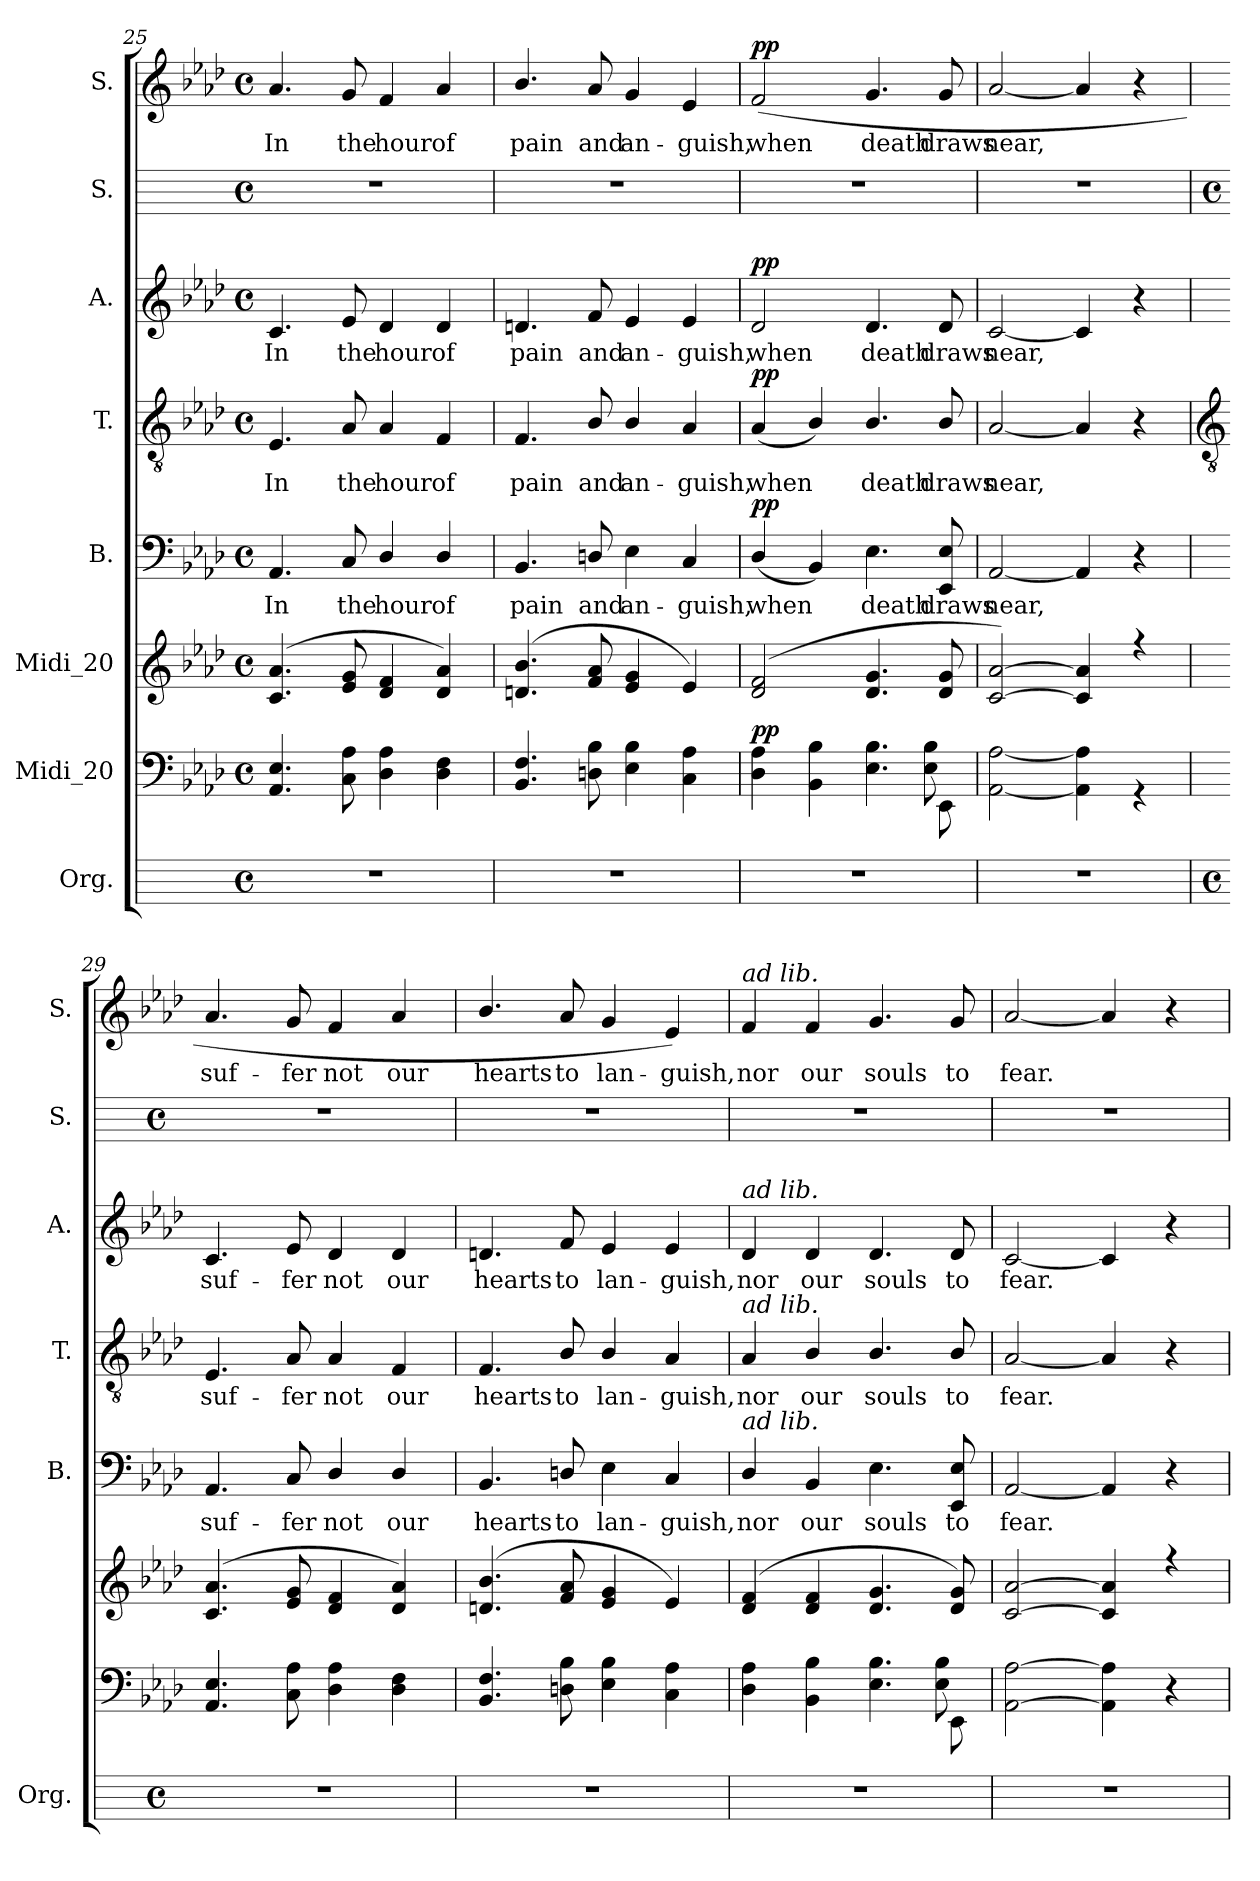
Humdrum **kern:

**kern	**kern	**dynam	**kern	**kern	**text	**dynam	**kern	**text	**dynam	**kern	**text	**dynam	**kern	**kern	**text	**dynam
*part8	*part7	*part7	*part6	*part5	*part5	*part5	*part4	*part4	*part4	*part3	*part3	*part3	*part2	*part1	*part1	*part1
*staff8	*staff7	*staff7	*staff6	*staff5	*staff5	*staff5	*staff4	*staff4	*staff4	*staff3	*staff3	*staff3	*staff2	*staff1	*staff1	*staff1
*I"Org.	*I"Midi_20	*	*I"Midi_20	*I"B.	*	*	*I"T.	*	*	*I"A.	*	*	*I"S.	*I"S.	*	*
*I'Org.	*	*	*	*I'B.	*	*	*I'T.	*	*	*I'A.	*	*	*I'S.	*I'S.	*	*
!!LO:LB:g=z
*	*clefF4	*	*clefG2	*clefF4	*	*	*clefGv2	*	*	*clefG2	*	*	*	*clefG2	*	*
*	*k[b-e-a-d-]	*	*k[b-e-a-d-]	*k[b-e-a-d-]	*	*	*k[b-e-a-d-]	*	*	*k[b-e-a-d-]	*	*	*	*k[b-e-a-d-]	*	*
*	*A-:	*	*A-:	*A-:	*	*	*A-:	*	*	*A-:	*	*	*	*A-:	*	*
*M4/4	*M4/4	*	*M4/4	*M4/4	*	*	*M4/4	*	*	*M4/4	*	*	*M4/4	*M4/4	*	*
*met(c)	*met(c)	*	*met(c)	*met(c)	*	*	*met(c)	*	*	*met(c)	*	*	*met(c)	*met(c)	*	*
=25	=25	=25	=25	=25	=25	=25	=25	=25	=25	=25	=25	=25	=25	=25	=25	=25
*	*^	*	*^	*	*	*	*	*	*	*	*	*	*	*	*	*
*	*	*^	*	*	*	*	*	*	*	*	*	*	*	*	*	*	*	*
!	!	!	!	!	!	!	!	!LO:LY:b	!	!	!LO:LY:b	!	!	!LO:LY:b	!	!	!	!LO:LY:b	!
1r	1ryy	1ryy	4.AA-/ 4.E-/	.	(>4.c/ 4.a-/	1ryy	4.AA-	In	.	4.E-	In	.	4.c	In	.	1r	4.a-	In	.
!	!	!	!	!	!	!	!	!LO:LY:b	!	!	!LO:LY:b	!	!	!LO:LY:b	!	!	!	!LO:LY:b	!
.	.	.	8C\ 8A-\	.	8e-/ 8g/	.	8C	the	.	8A-	the	.	8e-	the	.	.	8g	the	.
!	!	!	!	!	!	!	!	!LO:LY:b	!	!	!LO:LY:b	!	!	!LO:LY:b	!	!	!	!LO:LY:b	!
.	.	.	4D-\ 4A-\	.	4d-/ 4f/	.	4D-/	hour	.	4A-	hour	.	4d-	hour	.	.	4f	hour	.
!	!	!	!	!	!	!	!	!LO:LY:b	!	!	!LO:LY:b	!	!	!LO:LY:b	!	!	!	!LO:LY:b	!
.	.	.	4D-\ 4F\	.	4d-/ 4a-/)	.	4D-/	of	.	4F	of	.	4d-	of	.	.	4a-	of	.
=26	=26	=26	=26	=26	=26	=26	=26	=26	=26	=26	=26	=26	=26	=26	=26	=26	=26	=26	=26
!	!	!	!	!	!	!	!	!LO:LY:b	!	!	!LO:LY:b	!	!	!LO:LY:b	!	!	!	!LO:LY:b	!
1r	1ryy	1ryy	4.BB-/ 4.F/	.	(>4.dn/ 4.b-/	1ryy	4.BB-	pain	.	4.F	pain	.	4.dn	pain	.	1r	4.b-/	pain	.
!	!	!	!	!	!	!	!	!LO:LY:b	!	!	!LO:LY:b	!	!	!LO:LY:b	!	!	!	!LO:LY:b	!
.	.	.	8Dn\ 8B-\	.	8f/ 8a-/	.	8Dn/	and	.	8B-/	and	.	8f	and	.	.	8a-	and	.
!	!	!	!	!	!	!	!	!LO:LY:b	!	!	!LO:LY:b	!	!	!LO:LY:b	!	!	!	!LO:LY:b	!
.	.	.	4E-\ 4B-\	.	4e-/ 4g/	.	4E-	an-	.	4B-/	an-	.	4e-	an-	.	.	4g	an-	.
!	!	!	!	!	!	!	!	!LO:LY:b	!	!	!LO:LY:b	!	!	!LO:LY:b	!	!	!	!LO:LY:b	!
.	.	.	4C\ 4A-\	.	4e-/)	.	4C	-guish,	.	4A-/	-guish,	.	4e-	-guish,	.	.	4e-	-guish,	.
=27	=27	=27	=27	=27	=27	=27	=27	=27	=27	=27	=27	=27	=27	=27	=27	=27	=27	=27	=27
!	!	!	!	!LO:DY:a	!	!	!	!LO:LY:b	!LO:DY:a	!	!LO:LY:b	!LO:DY:a	!	!LO:LY:b	!LO:DY:a	!	!	!LO:LY:b	!LO:DY:a
1r	1ryy	2..ryy	4D-\ 4A-\	pp	(>2d-/ 2f/	1ryy	(<4D-/	when	pp	(<4A-/	when	pp	2d-	when	pp	1r	(>2f	when	pp
.	.	.	4BB-\ 4B-\	.	.	.	4BB-)	.	.	4B-/)	.	.	.	.	.	.	.	.	.
!	!	!	!	!	!	!	!	!LO:LY:b	!	!	!LO:LY:b	!	!	!LO:LY:b	!	!	!	!LO:LY:b	!
.	.	.	4.E-\ 4.B-\	.	4.d-/ 4.g/	.	4.E-	death	.	4.B-/	death	.	4.d-	death	.	.	4.g	death	.
!	!	!	!	!	!	!	!	!LO:LY:b	!	!	!LO:LY:b	!	!	!LO:LY:b	!	!	!	!LO:LY:b	!
.	.	8EE-\	8E-\ 8B-\	.	8d-/ 8g/	.	8EE- 8E-	draws	.	8B-/	draws	.	8d-	draws	.	.	8g	draws	.
=28	=28	=28	=28	=28	=28	=28	=28	=28	=28	=28	=28	=28	=28	=28	=28	=28	=28	=28	=28
!	!	!	!	!	!	!	!	!LO:LY:b	!	!	!LO:LY:b	!	!	!LO:LY:b	!	!	!	!LO:LY:b	!
*	*	*v	*v	*	*	*	*	*	*	*	*	*	*	*	*	*	*	*	*
1r	1ryy	[2AA-\ [2A-\	.	[2c/ [2a-/)	1ryy	[2AA-	near,	.	[2A-	near,	.	[2c	near,	.	1r	[2a-	near,	.
.	.	4AA-\] 4A-\]	.	4c/] 4a-/]	.	4AA-]	.	.	4A-]	.	.	4c]	.	.	.	4a-]	.	.
.	.	4r	.	4r	.	4r	.	.	4r	.	.	4r	.	.	.	4r	.	.
*	*v	*v	*	*	*	*	*	*	*	*	*	*	*	*	*	*	*	*
!!LO:LB:g=z
=29	=29	=29	=29	=29	=29	=29	=29	=29	=29	=29	=29	=29	=29	=29	=29	=29	=29
*	*	*	*	*	*	*	*	*clefGv2	*	*	*	*	*	*	*	*	*
*M4/4	*	*	*	*	*	*	*	*	*	*	*	*	*	*M4/4	*	*	*
*met(c)	*	*	*	*	*	*	*	*	*	*	*	*	*	*met(c)	*	*	*
*	*^	*	*	*	*	*	*	*	*	*	*	*	*	*	*	*	*
*	*	*^	*	*	*	*	*	*	*	*	*	*	*	*	*	*	*	*
!	!	!	!	!	!	!	!	!LO:LY:b	!	!	!LO:LY:b	!	!	!LO:LY:b	!	!	!	!LO:LY:b	!
1r	1ryy	1ryy	4.AA-/ 4.E-/	.	(>4.c/ 4.a-/	1ryy	4.AA-	suf-	.	4.E-	suf-	.	4.c	suf-	.	1r	4.a-	suf-	.
!	!	!	!	!	!	!	!	!LO:LY:b	!	!	!LO:LY:b	!	!	!LO:LY:b	!	!	!	!LO:LY:b	!
.	.	.	8C\ 8A-\	.	8e-/ 8g/	.	8C	-fer	.	8A-	-fer	.	8e-	-fer	.	.	8g	-fer	.
!	!	!	!	!	!	!	!	!LO:LY:b	!	!	!LO:LY:b	!	!	!LO:LY:b	!	!	!	!LO:LY:b	!
.	.	.	4D-\ 4A-\	.	4d-/ 4f/	.	4D-/	not	.	4A-	not	.	4d-	not	.	.	4f	not	.
!	!	!	!	!	!	!	!	!LO:LY:b	!	!	!LO:LY:b	!	!	!LO:LY:b	!	!	!	!LO:LY:b	!
.	.	.	4D-\ 4F\	.	4d-/ 4a-/)	.	4D-/	our	.	4F	our	.	4d-	our	.	.	4a-	our	.
=30	=30	=30	=30	=30	=30	=30	=30	=30	=30	=30	=30	=30	=30	=30	=30	=30	=30	=30	=30
!	!	!	!	!	!	!	!	!LO:LY:b	!	!	!LO:LY:b	!	!	!LO:LY:b	!	!	!	!LO:LY:b	!
1r	1ryy	1ryy	4.BB-/ 4.F/	.	(>4.dn/ 4.b-/	1ryy	4.BB-	hearts	.	4.F	hearts	.	4.dn	hearts	.	1r	4.b-/	hearts	.
!	!	!	!	!	!	!	!	!LO:LY:b	!	!	!LO:LY:b	!	!	!LO:LY:b	!	!	!	!LO:LY:b	!
.	.	.	8Dn\ 8B-\	.	8f/ 8a-/	.	8Dn/	to	.	8B-/	to	.	8f	to	.	.	8a-	to	.
!	!	!	!	!	!	!	!	!LO:LY:b	!	!	!LO:LY:b	!	!	!LO:LY:b	!	!	!	!LO:LY:b	!
.	.	.	4E-\ 4B-\	.	4e-/ 4g/	.	4E-	lan-	.	4B-/	lan-	.	4e-	lan-	.	.	4g	lan-	.
!	!	!	!	!	!	!	!	!LO:LY:b	!	!	!LO:LY:b	!	!	!LO:LY:b	!	!	!	!LO:LY:b	!
.	.	.	4C\ 4A-\	.	4e-/)	.	4C	-guish,	.	4A-/	-guish,	.	4e-	-guish,	.	.	4e-)	-guish,	.
=31	=31	=31	=31	=31	=31	=31	=31	=31	=31	=31	=31	=31	=31	=31	=31	=31	=31	=31	=31
!	!	!	!	!	!	!	!	!	!	!	!	!	!	!	!	!	!LO:TX:a:i:t=ad lib.	!	!
!	!	!	!	!	!	!	!	!	!	!	!	!	!LO:TX:a:i:t=ad lib.	!	!	!	!	!	!
!	!	!	!	!	!	!	!	!	!	!LO:TX:a:i:t=ad lib.	!	!	!	!	!	!	!	!	!
!	!	!	!	!	!	!	!LO:TX:a:i:t=ad lib.	!	!	!	!	!	!	!	!	!	!	!	!
!	!	!	!	!	!	!	!	!LO:LY:b	!	!	!LO:LY:b	!	!	!LO:LY:b	!	!	!	!LO:LY:b	!
1r	1ryy	2..ryy	4D-\ 4A-\	.	(>4d-/ 4f/	1ryy	4D-/	nor	.	4A-/	nor	.	4d-	nor	.	1r	4f	nor	.
!	!	!	!	!	!	!	!	!LO:LY:b	!	!	!LO:LY:b	!	!	!LO:LY:b	!	!	!	!LO:LY:b	!
.	.	.	4BB-\ 4B-\	.	4d-/ 4f/	.	4BB-	our	.	4B-/	our	.	4d-	our	.	.	4f	our	.
!	!	!	!	!	!	!	!	!LO:LY:b	!	!	!LO:LY:b	!	!	!LO:LY:b	!	!	!	!LO:LY:b	!
.	.	.	4.E-\ 4.B-\	.	4.d-/ 4.g/	.	4.E-	souls	.	4.B-/	souls	.	4.d-	souls	.	.	4.g	souls	.
!	!	!	!	!	!	!	!	!LO:LY:b	!	!	!LO:LY:b	!	!	!LO:LY:b	!	!	!	!LO:LY:b	!
.	.	8EE-\	8E-\ 8B-\	.	8d-/ 8g/)	.	8EE- 8E-	to	.	8B-/	to	.	8d-	to	.	.	8g	to	.
=32	=32	=32	=32	=32	=32	=32	=32	=32	=32	=32	=32	=32	=32	=32	=32	=32	=32	=32	=32
!	!	!	!	!	!	!	!	!LO:LY:b	!	!	!LO:LY:b	!	!	!LO:LY:b	!	!	!	!LO:LY:b	!
1r	1ryy	1ryy	[2AA-\ [2A-\	.	[2c/ [2a-/	1ryy	[2AA-	fear.	.	[2A-	fear.	.	[2c	fear.	.	1r	[2a-	fear.	.
.	.	.	4AA-\] 4A-\]	.	4c/] 4a-/]	.	4AA-]	.	.	4A-]	.	.	4c]	.	.	.	4a-]	.	.
.	.	.	4r	.	4r	.	4r	.	.	4r	.	.	4r	.	.	.	4r	.	.
*	*v	*v	*v	*	*	*	*	*	*	*	*	*	*	*	*	*	*	*	*
*	*	*	*v	*v	*	*	*	*	*	*	*	*	*	*	*	*	*
=	=	=	=	=	=	=	=	=	=	=	=	=	=	=	=	=
*-	*-	*-	*-	*-	*-	*-	*-	*-	*-	*-	*-	*-	*-	*-	*-	*-
